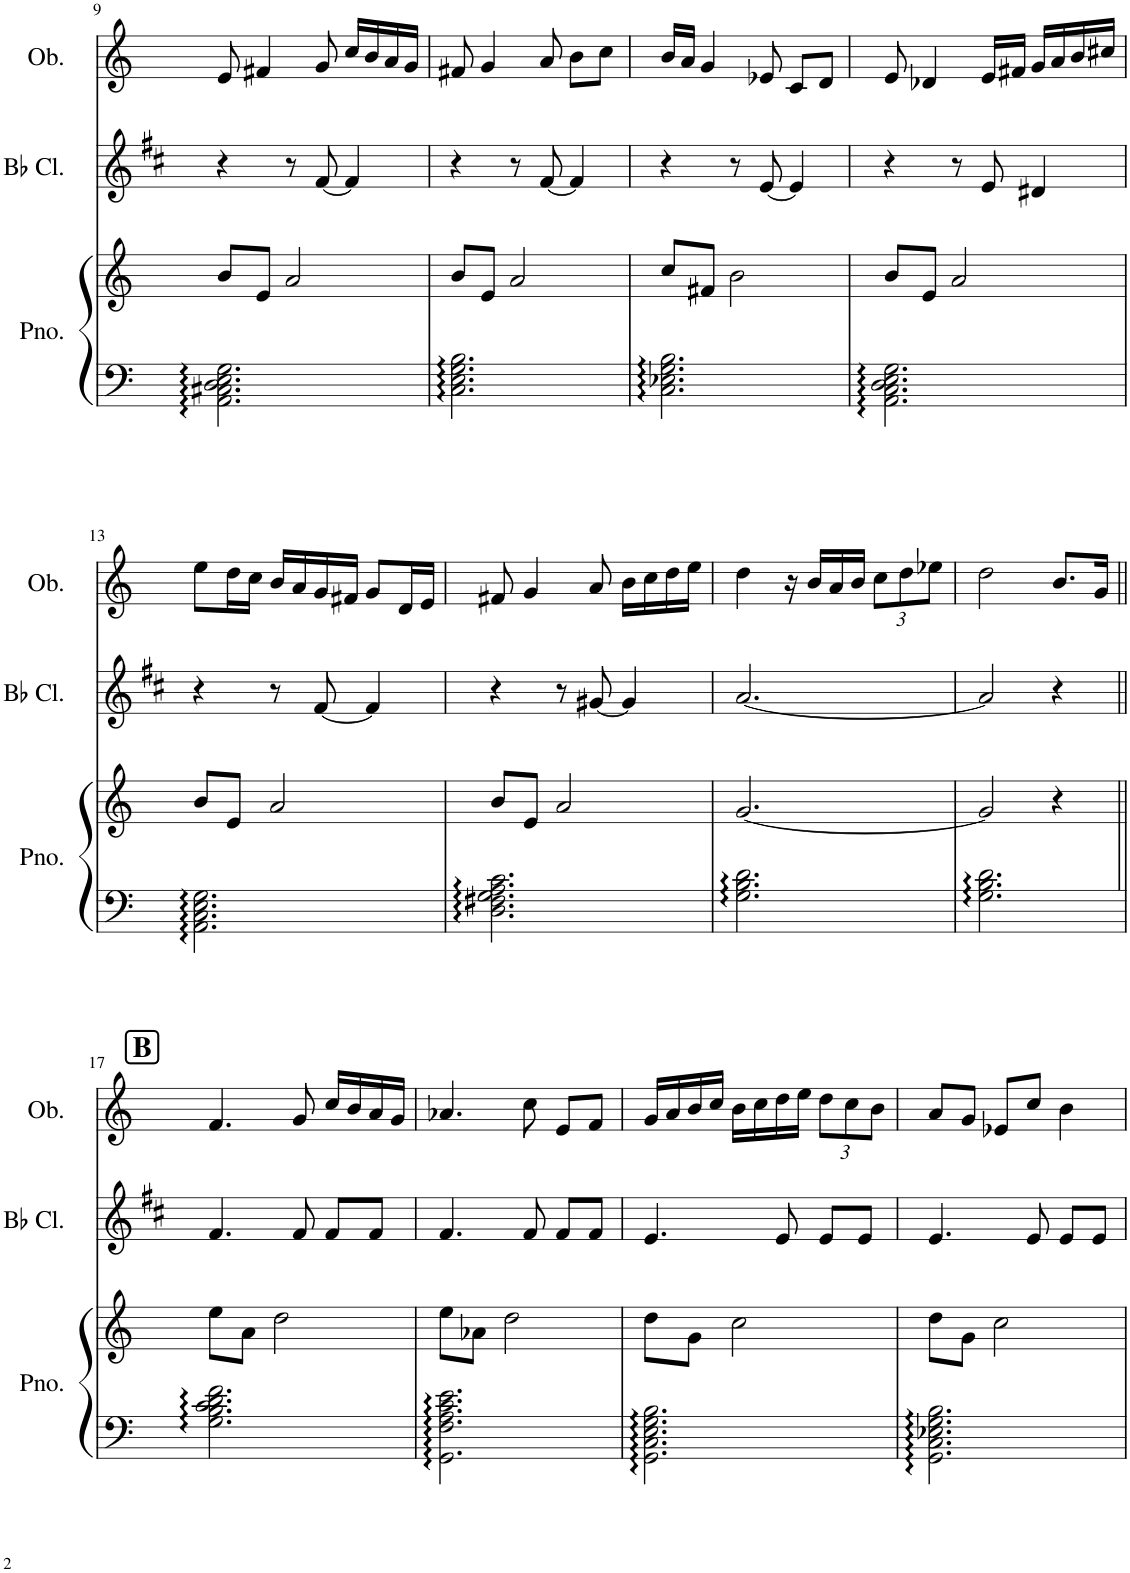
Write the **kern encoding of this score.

**kern	**kern	**kern	**kern
*part3	*part3	*part2	*part1
*staff4	*staff3	*staff2	*staff1
*I"Piano	*	*I"Bb Clarinet	*I"Oboe
*I'Pno.	*	*I'Bb Cl.	*I'Ob.
!!LO:PB:g=z
*clefF4	*clefG2	*clefG2	*clefG2
*	*	*Trd1c2	*
*k[]	*k[]	*k[f#c#]	*k[]
*M3/4	*M3/4	*M3/4	*M3/4
=9	=9	=9	=9
2.AA\ 2.C#X\ 2.D\ 2.E\ 2.G\	8b/L	4r	8e/
.	8e/J	.	4f#X/
.	2a/	8r	.
.	.	[8f#/	8g/
.	.	4f#/]	16cc/LL
.	.	.	16b/
.	.	.	16a/
.	.	.	16g/JJ
=10	=10	=10	=10
2.C\ 2.E\ 2.G\ 2.B\	8b/L	4r	8f#X/
.	8e/J	.	4g/
.	2a/	8r	.
.	.	[8f#/	8a/
.	.	4f#/]	8b\L
.	.	.	8cc\J
=11	=11	=11	=11
2.C\ 2.E-X\ 2.G\ 2.B\	8cc/L	4r	16b/LL
.	.	.	16a/JJ
.	8f#X/J	.	4g/
.	2b\	8r	.
.	.	[8e/	8e-X/
.	.	4e/]	8c/L
.	.	.	8d/J
=12	=12	=12	=12
2.AA\ 2.C\ 2.D\ 2.E\ 2.G\	8b/L	4r	8e/
.	8e/J	.	4d-X/
.	2a/	8r	.
.	.	8e/	16e/LL
.	.	.	16f#X/JJ
.	.	4d#X/	16g/LL
.	.	.	16a/
.	.	.	16b/
.	.	.	16cc#X/JJ
!!LO:LB:g=z
=13	=13	=13	=13
2.AA\ 2.C\ 2.E\ 2.G\	8b/L	4r	8ee\L
.	8e/J	.	16dd\L
.	.	.	16cc\JJ
.	2a/	8r	16b/LL
.	.	.	16a/
.	.	[8f#/	16g/
.	.	.	16f#X/JJ
.	.	4f#/]	8g/L
.	.	.	16d/L
.	.	.	16e/JJ
=14	=14	=14	=14
2.D\ 2.F#X\ 2.G\ 2.A\ 2.c\	8b/L	4r	8f#X/
.	8e/J	.	4g/
.	2a/	8r	.
.	.	[8g#X/	8a/
.	.	4g#/]	16b\LL
.	.	.	16cc\
.	.	.	16dd\
.	.	.	16ee\JJ
=15	=15	=15	=15
2.G\ 2.B\ 2.d\	[2.g/	[2.a/	4dd\
.	.	.	16r
.	.	.	16b/LL
.	.	.	16a/
.	.	.	16b/JJ
*	*	*	*Xbrackettup
.	.	.	12cc\L
.	.	.	12dd\
.	.	.	12ee-X\J
=16	=16	=16	=16
2.G\ 2.B\ 2.d\	2g/]	2a/]	2dd\
.	4r	4r	8.b/L
.	.	.	16g/Jk
!!LO:LB:g=z
!!LO:REH:place=s1:a:B:cj:fs=14:t=B
=17||	=17||	=17||	=17||
2.G\ 2.B\ 2.c\ 2.d\ 2.f\	8ee\L	4.f#/	4.f/
.	8a\J	.	.
.	2dd\	.	.
.	.	8f#/	8g/
.	.	8f#/L	16cc/LL
.	.	.	16b/
.	.	8f#/J	16a/
.	.	.	16g/JJ
=18	=18	=18	=18
2.GG\ 2.F\ 2.A\ 2.c\ 2.e\	8ee\L	4.f#/	4.a-X/
.	8a-X\J	.	.
.	2dd\	.	.
.	.	8f#/	8cc\
.	.	8f#/L	8e/L
.	.	8f#/J	8f/J
=19	=19	=19	=19
2.GG\ 2.C\ 2.E\ 2.G\ 2.B\	8dd\L	4.e/	16g/LL
.	.	.	16a/
.	8g\J	.	16b/
.	.	.	16cc/JJ
.	2cc\	.	16b\LL
.	.	.	16cc\
.	.	8e/	16dd\
.	.	.	16ee\JJ
.	.	8e/L	12dd\L
.	.	.	12cc\
.	.	8e/J	.
.	.	.	12b\J
=20	=20	=20	=20
2.GG\ 2.C\ 2.E-X\ 2.G\ 2.B\	8dd\L	4.e/	8a/L
.	8g\J	.	8g/J
.	2cc\	.	8e-X/L
.	.	8e/	8cc/J
.	.	8e/L	4b\
.	.	8e/J	.
=	=	=	=
*-	*-	*-	*-
